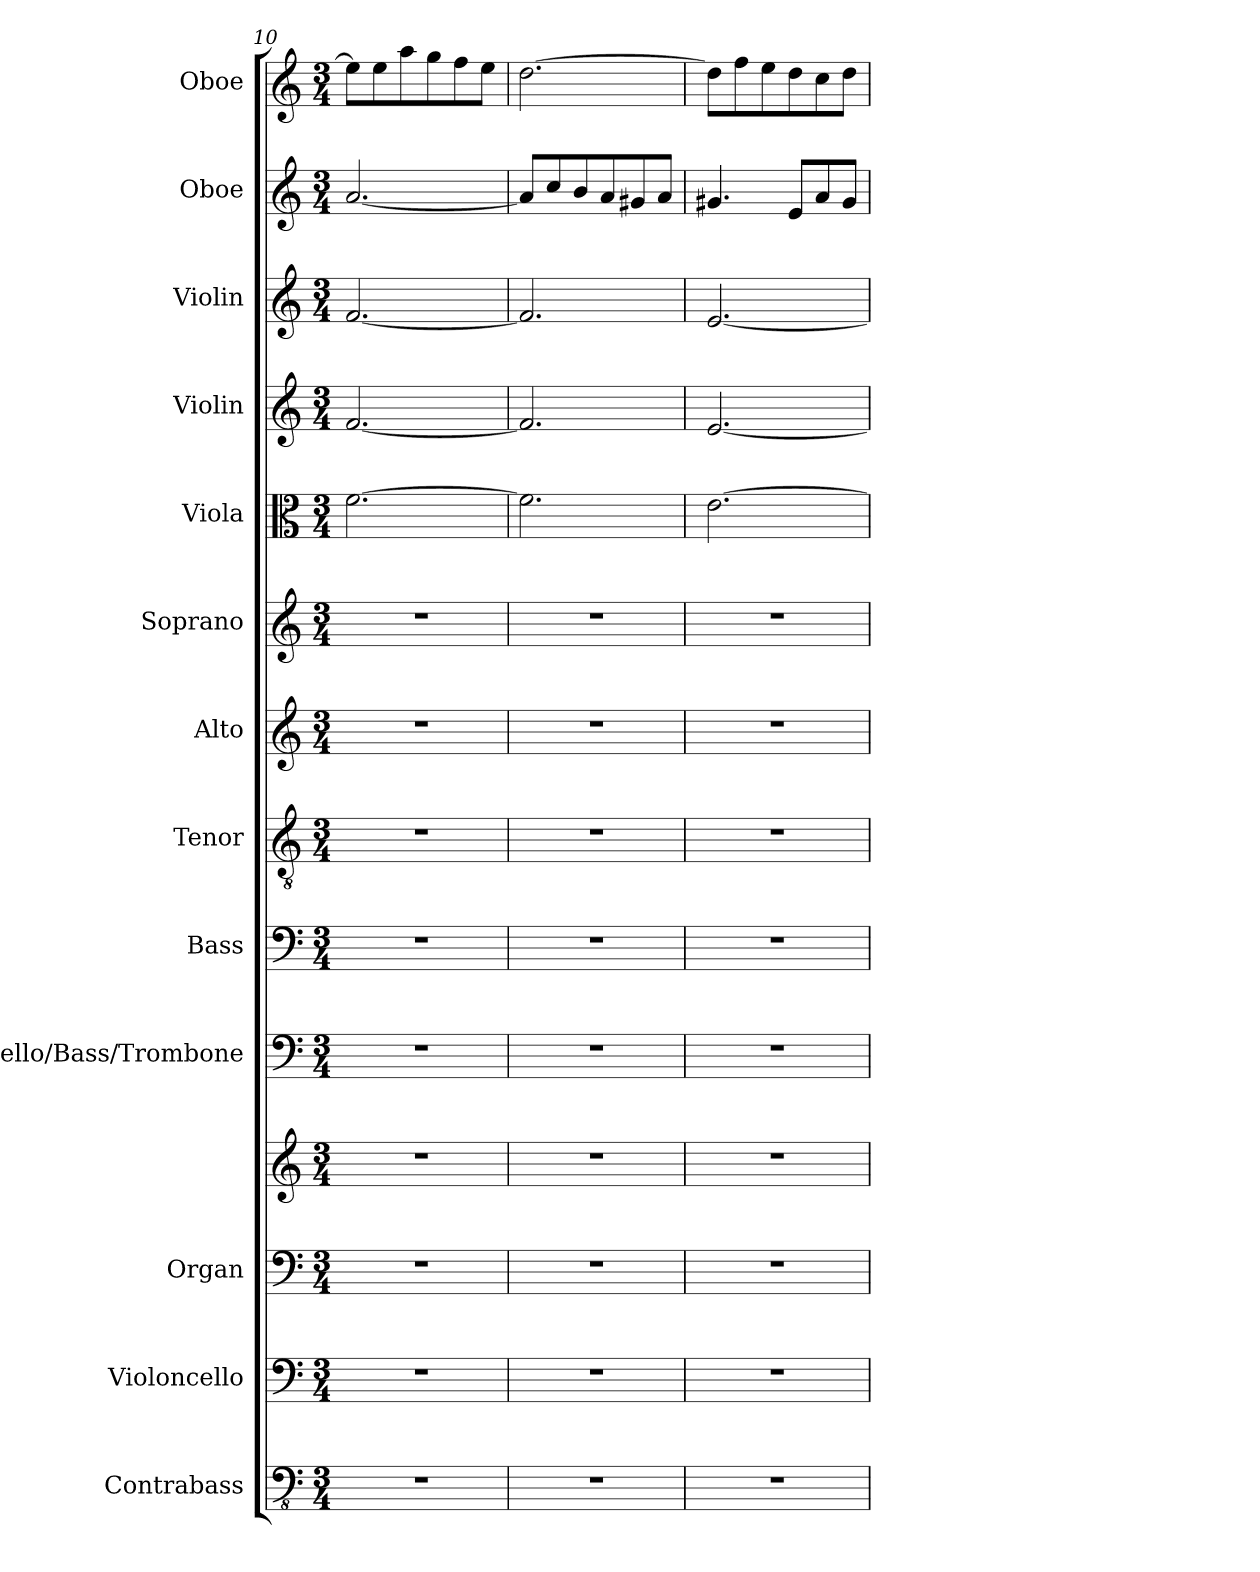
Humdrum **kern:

**kern	**kern	**kern	**kern	**kern	**kern	**kern	**kern	**kern	**kern	**kern	**kern	**kern	**kern
*part13	*part12	*part11	*part11	*part10	*part9	*part8	*part7	*part6	*part5	*part4	*part3	*part2	*part1
*staff14	*staff13	*staff12	*staff11	*staff10	*staff9	*staff8	*staff7	*staff6	*staff5	*staff4	*staff3	*staff2	*staff1
*I"Contrabass	*I"Violoncello	*I"Organ	*	*I"Cello/Bass/Trombone	*I"Bass	*I"Tenor	*I"Alto	*I"Soprano	*I"Viola	*I"Violin	*I"Violin	*I"Oboe	*I"Oboe
*I'Cb.	*I'Vc.	*I'Org.	*	*I'C/B/T	*I'B.	*I'T.	*I'A.	*I'S.	*I'Vla.	*I'Vln.	*I'Vln.	*I'Ob.	*I'Ob.
!!LO:PB:g=z
*clefFv4	*clefF4	*clefF4	*clefG2	*clefF4	*clefF4	*clefGv2	*clefG2	*clefG2	*clefC3	*clefG2	*clefG2	*clefG2	*clefG2
*ITrd7c12	*	*	*	*	*	*	*	*	*	*	*	*	*
*k[]	*k[]	*k[]	*k[]	*k[]	*k[]	*k[]	*k[]	*k[]	*k[]	*k[]	*k[]	*k[]	*k[]
*M3/4	*M3/4	*M3/4	*M3/4	*M3/4	*M3/4	*M3/4	*M3/4	*M3/4	*M3/4	*M3/4	*M3/4	*M3/4	*M3/4
=10	=10	=10	=10	=10	=10	=10	=10	=10	=10	=10	=10	=10	=10
2.r	2.r	2.r	2.r	2.r	2.r	2.r	2.r	2.r	[2.f\	[2.f/	[2.f/	[2.a/	8ee\L]
.	.	.	.	.	.	.	.	.	.	.	.	.	8ee\
.	.	.	.	.	.	.	.	.	.	.	.	.	8aa\
.	.	.	.	.	.	.	.	.	.	.	.	.	8gg\
.	.	.	.	.	.	.	.	.	.	.	.	.	8ff\
.	.	.	.	.	.	.	.	.	.	.	.	.	8ee\J
=11	=11	=11	=11	=11	=11	=11	=11	=11	=11	=11	=11	=11	=11
2.r	2.r	2.r	2.r	2.r	2.r	2.r	2.r	2.r	2.f\]	2.f/]	2.f/]	8a/L]	[2.dd\
.	.	.	.	.	.	.	.	.	.	.	.	8cc/	.
.	.	.	.	.	.	.	.	.	.	.	.	8b/	.
.	.	.	.	.	.	.	.	.	.	.	.	8a/	.
.	.	.	.	.	.	.	.	.	.	.	.	8g#X/	.
.	.	.	.	.	.	.	.	.	.	.	.	8a/J	.
=12	=12	=12	=12	=12	=12	=12	=12	=12	=12	=12	=12	=12	=12
2.r	2.r	2.r	2.r	2.r	2.r	2.r	2.r	2.r	[2.e\	[2.e/	[2.e/	4.g#X/	8dd\L]
.	.	.	.	.	.	.	.	.	.	.	.	.	8ff\
.	.	.	.	.	.	.	.	.	.	.	.	.	8ee\
.	.	.	.	.	.	.	.	.	.	.	.	8e/L	8dd\
.	.	.	.	.	.	.	.	.	.	.	.	8a/	8cc\
.	.	.	.	.	.	.	.	.	.	.	.	8g#/J	8dd\J
=	=	=	=	=	=	=	=	=	=	=	=	=	=
*-	*-	*-	*-	*-	*-	*-	*-	*-	*-	*-	*-	*-	*-
